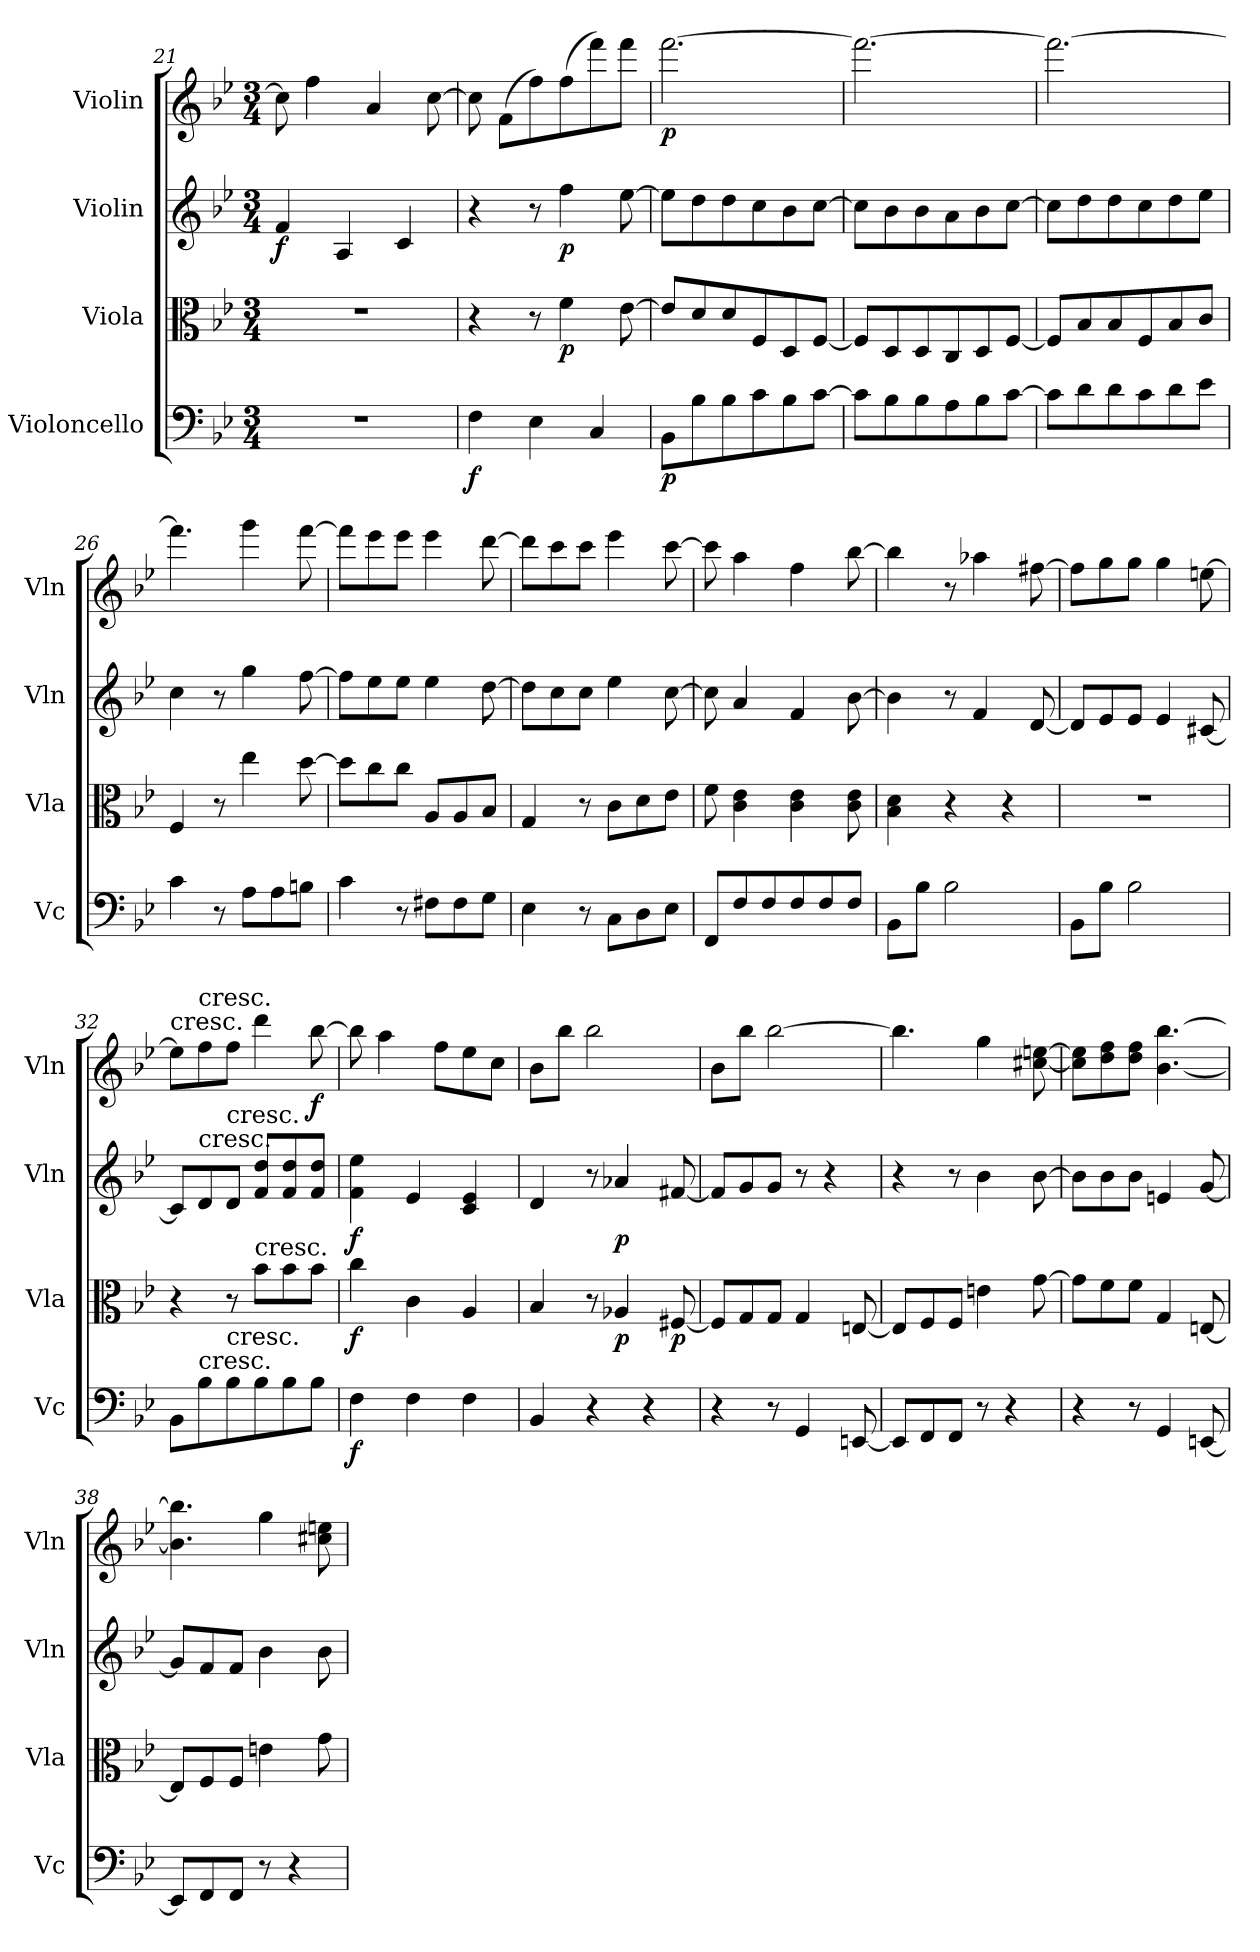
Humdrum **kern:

**kern	**dynam	**kern	**dynam	**kern	**dynam	**kern	**dynam
*part4	*part4	*part3	*part3	*part2	*part2	*part1	*part1
*staff4	*staff4	*staff3	*staff3	*staff2	*staff2	*staff1	*staff1
*I"Violoncello	*	*I"Viola	*	*I"Violin	*	*I"Violin	*
*I'Vc	*	*I'Vla	*	*I'Vln	*	*I'Vln	*
*clefF4	*	*clefC3	*	*clefG2	*	*clefG2	*
*k[b-e-]	*	*k[b-e-]	*	*k[b-e-]	*	*k[b-e-]	*
*B-:	*	*B-:	*	*B-:	*	*B-:	*
*M3/4	*	*M3/4	*	*M3/4	*	*M3/4	*
=21	=21	=21	=21	=21	=21	=21	=21
2.r	.	2.r	.	4f/	f	8cc\]	.
.	.	.	.	.	.	4ff\	.
.	.	.	.	4A/	.	.	.
.	.	.	.	.	.	4a/	.
.	.	.	.	4c/	.	.	.
.	.	.	.	.	.	[8cc\	.
=22	=22	=22	=22	=22	=22	=22	=22
4F\	f	4r	.	4r	.	8cc\]	.
.	.	.	.	.	.	(8f\L	.
4E-\	.	8r	.	8r	.	8ff\)	.
.	.	4f\	p	4ff\	p	(8ff\	.
4C/	.	.	.	.	.	8fff\)	.
.	.	[8e-\	.	[8ee-\	.	8fff\J	.
=23	=23	=23	=23	=23	=23	=23	=23
8BB-\L	p	8e-/L]	.	8ee-\L]	.	[2.fff\	p
8B-\	.	8d/	.	8dd\	.	.	.
8B-\	.	8d/	.	8dd\	.	.	.
8c\	.	8F/	.	8cc\	.	.	.
8B-\	.	8D/	.	8b-\	.	.	.
[8c\J	.	[8F/J	.	[8cc\J	.	.	.
=24	=24	=24	=24	=24	=24	=24	=24
8c\L]	.	8F/L]	.	8cc\L]	.	2.fff\_	.
8B-\	.	8D/	.	8b-\	.	.	.
8B-\	.	8D/	.	8b-\	.	.	.
8A\	.	8C/	.	8a\	.	.	.
8B-\	.	8D/	.	8b-\	.	.	.
[8c\J	.	[8F/J	.	[8cc\J	.	.	.
=25	=25	=25	=25	=25	=25	=25	=25
8c\L]	.	8F/L]	.	8cc\L]	.	2.fff\_	.
8d\	.	8B-/	.	8dd\	.	.	.
8d\	.	8B-/	.	8dd\	.	.	.
8c\	.	8F/	.	8cc\	.	.	.
8d\	.	8B-/	.	8dd\	.	.	.
8e-\J	.	8c/J	.	8ee-\J	.	.	.
=26	=26	=26	=26	=26	=26	=26	=26
4c\	.	4F/	.	4cc\	.	4.fff\]	.
8r	.	8r	.	8r	.	.	.
8A\L	.	4ee-\	.	4gg\	.	4ggg\	.
8A\	.	.	.	.	.	.	.
8Bn\J	.	[8dd\	.	[8ff\	.	[8fff\	.
=27	=27	=27	=27	=27	=27	=27	=27
4c\	.	8dd\L]	.	8ff\L]	.	8fff\L]	.
.	.	8cc\	.	8ee-\	.	8eee-\	.
8r	.	8cc\J	.	8ee-\J	.	8eee-\J	.
8F#X\L	.	8A/L	.	4ee-\	.	4eee-\	.
8F#\	.	8A/	.	.	.	.	.
8G\J	.	8B-/J	.	[8dd\	.	[8ddd\	.
=28	=28	=28	=28	=28	=28	=28	=28
4E-\	.	4G/	.	8dd\L]	.	8ddd\L]	.
.	.	.	.	8cc\	.	8ccc\	.
8r	.	8r	.	8cc\J	.	8ccc\J	.
8C\L	.	8c\L	.	4ee-\	.	4eee-\	.
8D\	.	8d\	.	.	.	.	.
8E-\J	.	8e-\J	.	[8cc\	.	[8ccc\	.
=29	=29	=29	=29	=29	=29	=29	=29
8FF/L	.	8f\	.	8cc\]	.	8ccc\]	.
8F/	.	4c\ 4e-\	.	4a/	.	4aa\	.
8F/	.	.	.	.	.	.	.
8F/	.	4c\ 4e-\	.	4f/	.	4ff\	.
8F/	.	.	.	.	.	.	.
8F/J	.	8c\ 8e-\	.	[8b-\	.	[8bb-\	.
=30	=30	=30	=30	=30	=30	=30	=30
8BB-\L	.	4B-\ 4d\	.	4b-\]	.	4bb-\]	.
8B-\J	.	.	.	.	.	.	.
2B-\	.	4r	.	8r	.	8r	.
.	.	.	.	4f/	.	4aa-X\	.
.	.	4r	.	.	.	.	.
.	.	.	.	[8d/	.	[8ff#X\	.
=31	=31	=31	=31	=31	=31	=31	=31
8BB-\L	.	2.r	.	8d/L]	.	8ff#\L]	.
8B-\J	.	.	.	8e-/	.	8gg\	.
2B-\	.	.	.	8e-/J	.	8gg\J	.
.	.	.	.	4e-/	.	4gg\	.
.	.	.	.	[8c#X/	.	[8een\	.
=32	=32	=32	=32	=32	=32	=32	=32
!	!	!	!	!	!	!LO:TX:t=cresc.	!
8BB-\L	.	4r	.	8c#/L]	.	8ee\L]	.
!	!	!	!	!	!	!LO:TX:t=cresc.	!
!	!	!	!	!LO:TX:t=cresc.	!	!	!
!LO:TX:t=cresc.	!	!	!	!	!	!	!
8B-\	.	.	.	8d/	.	8ff\	.
!	!	!	!	!LO:TX:t=cresc.	!	!	!
!LO:TX:t=cresc.	!	!	!	!	!	!	!
8B-\	.	8r	.	8d/J	.	8ff\J	.
!	!	!LO:TX:t=cresc.	!	!	!	!	!
8B-\	.	8b-\L	.	8f/ 8dd/L	.	4ddd\	.
8B-\	.	8b-\	.	8f/ 8dd/	.	.	.
8B-\J	.	8b-\J	.	8f/ 8dd/J	.	[8bb-\	f
=33	=33	=33	=33	=33	=33	=33	=33
4F\	f	4cc\	f	4f\ 4ee-\	f	8bb-\]	.
.	.	.	.	.	.	4aa\	.
4F\	.	4c\	.	4e-/	.	.	.
.	.	.	.	.	.	8ff\L	.
4F\	.	4A/	.	4c/ 4e-/	.	8ee-\	.
.	.	.	.	.	.	8cc\J	.
=34	=34	=34	=34	=34	=34	=34	=34
4BB-/	.	4B-/	.	4d/	.	8b-\L	.
.	.	.	.	.	.	8bb-\J	.
4r	.	8r	.	8r	.	2bb-\	.
.	.	4A-X/	p	4a-X/	p	.	.
4r	.	.	.	.	.	.	.
.	.	[8F#X/	p	[8f#X/	.	.	.
=35	=35	=35	=35	=35	=35	=35	=35
4r	.	8F#/L]	.	8f#/L]	.	8b-\L	.
.	.	8G/	.	8g/	.	8bb-\J	.
8r	.	8G/J	.	8g/J	.	[2bb-\	.
4GG/	.	4G/	.	8r	.	.	.
.	.	.	.	4r	.	.	.
[8EEn/	.	[8En/	.	.	.	.	.
=36	=36	=36	=36	=36	=36	=36	=36
8EE/L]	.	8E/L]	.	4r	.	4.bb-\]	.
8FF/	.	8F/	.	.	.	.	.
8FF/J	.	8F/J	.	8r	.	.	.
8r	.	4en\	.	4b-\	.	4gg\	.
4r	.	.	.	.	.	.	.
.	.	[8g\	.	[8b-\	.	[8cc#X\ [8een\	.
=37	=37	=37	=37	=37	=37	=37	=37
4r	.	8g\L]	.	8b-\L]	.	8cc#]\ 8ee]\L	.
.	.	8f\	.	8b-\	.	8dd\ 8ff\	.
8r	.	8f\J	.	8b-\J	.	8dd\ 8ff\J	.
4GG/	.	4G/	.	4en/	.	[4.b-\ [4.bb-\	.
[8EEn/	.	[8En/	.	[8g/	.	.	.
=38	=38	=38	=38	=38	=38	=38	=38
8EE/L]	.	8E/L]	.	8g/L]	.	4.b-]\ 4.bb-]\	.
8FF/	.	8F/	.	8f/	.	.	.
8FF/J	.	8F/J	.	8f/J	.	.	.
8r	.	4en\	.	4b-\	.	4gg\	.
4r	.	.	.	.	.	.	.
.	.	8g\	.	8b-\	.	8cc#X\ 8een\	.
=	=	=	=	=	=	=	=
*-	*-	*-	*-	*-	*-	*-	*-
